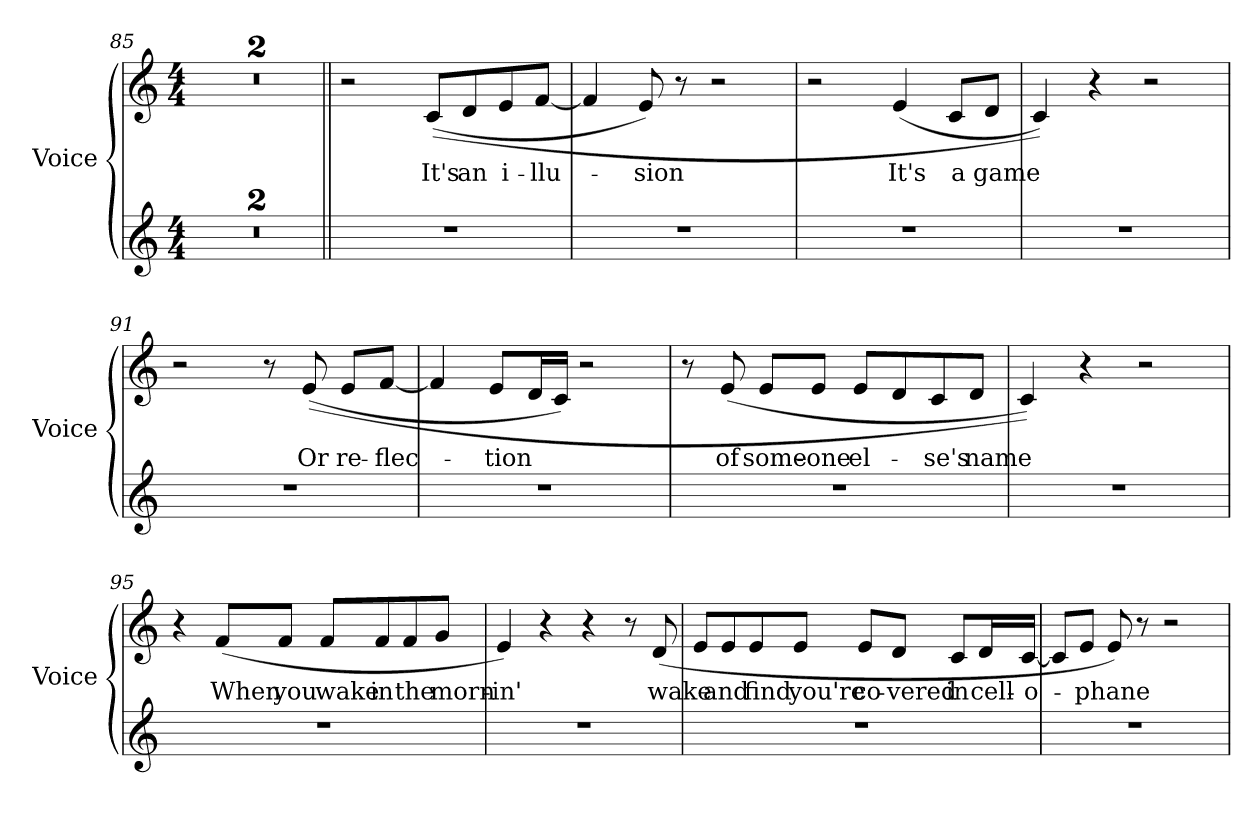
**kern	**kern	**text
*part2	*part1	*part1
*staff2	*staff1	*staff1
*I"Voice	*I"Voice	*
*I'Voice	*I'Voice	*
*clefG2	*clefG2	*
*k[]	*k[]	*
*C:	*C:	*
*M4/4	*M4/4	*
=85	=85	=85
1r	1r	.
=86	=86	=86
1r	1r	.
=87||	=87||	=87||
1r	2r	.
!	!	!LO:LY:b:color=#000000
.	((8ci/L	It's
!	!	!LO:LY:b:color=#000000
.	8di/	an
!	!	!LO:LY:b:color=#000000
.	8ei/	i-
!	!	!LO:LY:b:color=#000000
.	[8fi/J	-llu-
!!LO:PB:g=z
=88	=88	=88
1r	4fi/]	.
!	!	!LO:LY:b:color=#000000
.	8ei/)	-sion
.	8r	.
.	2r	.
=89	=89	=89
1r	2r	.
!	!	!LO:LY:b:color=#000000
.	(4ei/	It's
!	!	!LO:LY:b:color=#000000
.	8ci/L	a
!	!	!LO:LY:b:color=#000000
.	8di/J	game
=90	=90	=90
1r	4ci/))	.
.	4r	.
.	2r	.
=91	=91	=91
1r	2r	.
.	8r	.
!	!	!LO:LY:b:color=#000000
.	((8ei/	Or
!	!	!LO:LY:b:color=#000000
.	8ei/L	re-
!	!	!LO:LY:b:color=#000000
.	[8fi/J	-flec-
=92	=92	=92
1r	4fi/]	.
!	!	!LO:LY:b:color=#000000
.	8ei/L	-tion
.	16di/L	.
.	16ci/JJ)	.
.	2r	.
!!LO:LB:g=z
=93	=93	=93
1r	8r	.
!	!	!LO:LY:b:color=#000000
.	(8ei/	of
!	!	!LO:LY:b:color=#000000
.	8ei/L	some-
!	!	!LO:LY:b:color=#000000
.	8ei/J	-one
!	!	!LO:LY:b:color=#000000
.	8ei/L	el-
.	8di/	.
!	!	!LO:LY:b:color=#000000
.	8ci/	-se's
!	!	!LO:LY:b:color=#000000
.	8di/J	name
=94	=94	=94
1r	4ci/))	.
.	4r	.
.	2r	.
=95	=95	=95
1r	4r	.
!	!	!LO:LY:b:color=#000000
.	(8fi/L	When
!	!	!LO:LY:b:color=#000000
.	8fi/J	you
!	!	!LO:LY:b:color=#000000
.	8fi/L	wake
!	!	!LO:LY:b:color=#000000
.	8fi/	in
!	!	!LO:LY:b:color=#000000
.	8fi/	the
!	!	!LO:LY:b:color=#000000
.	8gi/J	morn-
=96	=96	=96
!	!	!LO:LY:b:color=#000000
1r	4ei/)	-in'
.	4r	.
.	4r	.
.	8r	.
!	!	!LO:LY:b:color=#000000
.	(8di/	wake
!!LO:LB:g=z
=97	=97	=97
1r	8ei/L	.
!	!	!LO:LY:b:color=#000000
.	8ei/	and
!	!	!LO:LY:b:color=#000000
.	8ei/	find
!	!	!LO:LY:b:color=#000000
.	8ei/J	you're
!	!	!LO:LY:b:color=#000000
.	8ei/L	co-
!	!	!LO:LY:b:color=#000000
.	8di/J	-vered
!	!	!LO:LY:b:color=#000000
.	8ci/L	in
!	!	!LO:LY:b:color=#000000
.	16di/L	cell-
!	!	!LO:LY:b:color=#000000
.	[16ci/JJ	-o-
=98	=98	=98
1r	8ci/L]	.
!	!	!LO:LY:b:color=#000000
.	8ei/J	-phane
.	8ei/)	.
.	8r	.
.	2r	.
=	=	=
*-	*-	*-
